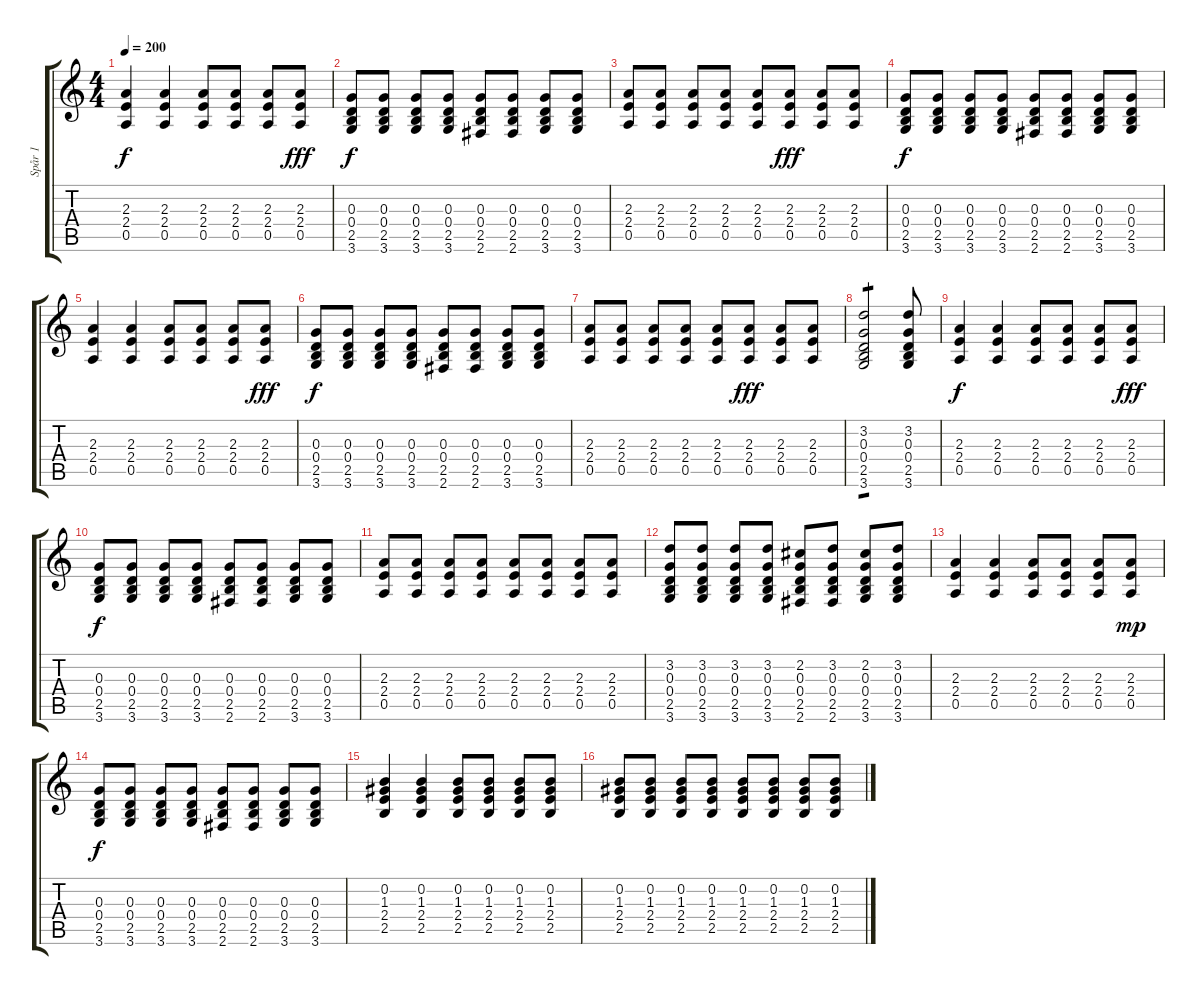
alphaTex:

\track ("Spår 1" "Spår 1") {instrument acousticguitarnylon}
\staff {score tabs}
\tuning (E4 B3 G3 D3 A2 E2) {hide}
\ts (4 4)
\tempo 200
\clef g2
\ks c
(2.3 2.4 0.5).4{dy f} (2.3 2.4 0.5).4 (2.3 2.4 0.5).8 (2.3 2.4 0.5).8 (2.3 2.4 0.5).8 (2.3 2.4 0.5).8{dy fff} |
(0.3 0.4 2.5 3.6).8{dy f} (0.3 0.4 2.5 3.6).8 (0.3 0.4 2.5 3.6).8 (0.3 0.4 2.5 3.6).8 (0.3 0.4 2.5 2.6).8 (0.3 0.4 2.5 2.6).8 (0.3 0.4 2.5 3.6).8 (0.3 0.4 2.5 3.6).8 |
(2.3 2.4 0.5).8 (2.3 2.4 0.5).8 (2.3 2.4 0.5).8 (2.3 2.4 0.5).8 (2.3 2.4 0.5).8 (2.3 2.4 0.5).8{dy fff} (2.3 2.4 0.5).8 (2.3 2.4 0.5).8 |
(0.3 0.4 2.5 3.6).8{dy f} (0.3 0.4 2.5 3.6).8 (0.3 0.4 2.5 3.6).8 (0.3 0.4 2.5 3.6).8 (0.3 0.4 2.5 2.6).8 (0.3 0.4 2.5 2.6).8 (0.3 0.4 2.5 3.6).8 (0.3 0.4 2.5 3.6).8 |
(2.3 2.4 0.5).4 (2.3 2.4 0.5).4 (2.3 2.4 0.5).8 (2.3 2.4 0.5).8 (2.3 2.4 0.5).8 (2.3 2.4 0.5).8{dy fff} |
(0.3 0.4 2.5 3.6).8{dy f} (0.3 0.4 2.5 3.6).8 (0.3 0.4 2.5 3.6).8 (0.3 0.4 2.5 3.6).8 (0.3 0.4 2.5 2.6).8 (0.3 0.4 2.5 2.6).8 (0.3 0.4 2.5 3.6).8 (0.3 0.4 2.5 3.6).8 |
(2.3 2.4 0.5).8 (2.3 2.4 0.5).8 (2.3 2.4 0.5).8 (2.3 2.4 0.5).8 (2.3 2.4 0.5).8 (2.3 2.4 0.5).8{dy fff} (2.3 2.4 0.5).8 (2.3 2.4 0.5).8 |
(3.2 0.3 0.4 2.5 3.6).2{tp 1} (3.2 0.3 0.4 2.5 3.6).8 |
(2.3 2.4 0.5).4{dy f} (2.3 2.4 0.5).4 (2.3 2.4 0.5).8 (2.3 2.4 0.5).8 (2.3 2.4 0.5).8 (2.3 2.4 0.5).8{dy fff} |
(0.3 0.4 2.5 3.6).8{dy f} (0.3 0.4 2.5 3.6).8 (0.3 0.4 2.5 3.6).8 (0.3 0.4 2.5 3.6).8 (0.3 0.4 2.5 2.6).8 (0.3 0.4 2.5 2.6).8 (0.3 0.4 2.5 3.6).8 (0.3 0.4 2.5 3.6).8 |
(2.3 2.4 0.5).8 (2.3 2.4 0.5).8 (2.3 2.4 0.5).8 (2.3 2.4 0.5).8 (2.3 2.4 0.5).8 (2.3 2.4 0.5).8 (2.3 2.4 0.5).8 (2.3 2.4 0.5).8 |
(3.2 0.3 0.4 2.5 3.6).8 (3.2 0.3 0.4 2.5 3.6).8 (3.2 0.3 0.4 2.5 3.6).8 (3.2 0.3 0.4 2.5 3.6).8 (2.2 0.3 0.4 2.5 2.6).8 (3.2 0.3 0.4 2.5 2.6).8 (2.2 0.3 0.4 2.5 3.6).8 (3.2 0.3 0.4 2.5 3.6).8 |
(2.3 2.4 0.5).4 (2.3 2.4 0.5).4 (2.3 2.4 0.5).8 (2.3 2.4 0.5).8 (2.3 2.4 0.5).8 (2.3 2.4 0.5).8{dy mp} |
(0.3 0.4 2.5 3.6).8{dy f} (0.3 0.4 2.5 3.6).8 (0.3 0.4 2.5 3.6).8 (0.3 0.4 2.5 3.6).8 (0.3 0.4 2.5 2.6).8 (0.3 0.4 2.5 2.6).8 (0.3 0.4 2.5 3.6).8 (0.3 0.4 2.5 3.6).8 |
(0.2 1.3 2.4 2.5).4 (0.2 1.3 2.4 2.5).4 (0.2 1.3 2.4 2.5).8 (0.2 1.3 2.4 2.5).8 (0.2 1.3 2.4 2.5).8 (0.2 1.3 2.4 2.5).8 |
(0.2 1.3 2.4 2.5).8 (0.2 1.3 2.4 2.5).8 (0.2 1.3 2.4 2.5).8 (0.2 1.3 2.4 2.5).8 (0.2 1.3 2.4 2.5).8 (0.2 1.3 2.4 2.5).8 (0.2 1.3 2.4 2.5).8 (0.2 1.3 2.4 2.5).8
